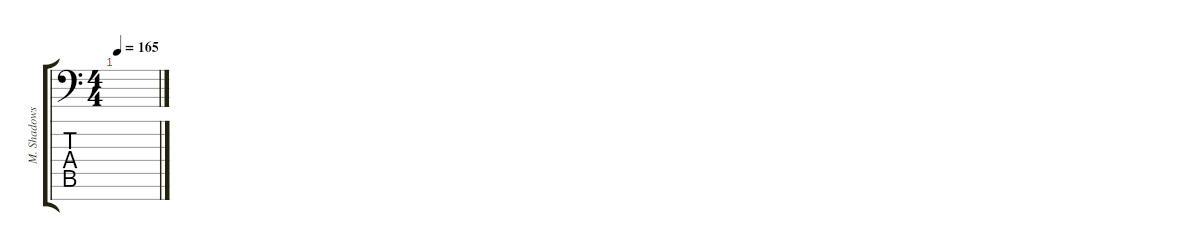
\track ("M. Shadows -- Lead Vocals" "M. Shadows") {instrument overdrivenguitar}
\staff {score tabs}
\tuning (E4 B3 G3 D3 A2 E2 C-1) {hide}
\ts (4 4)
\tempo 165
\clef f4
\ks c
